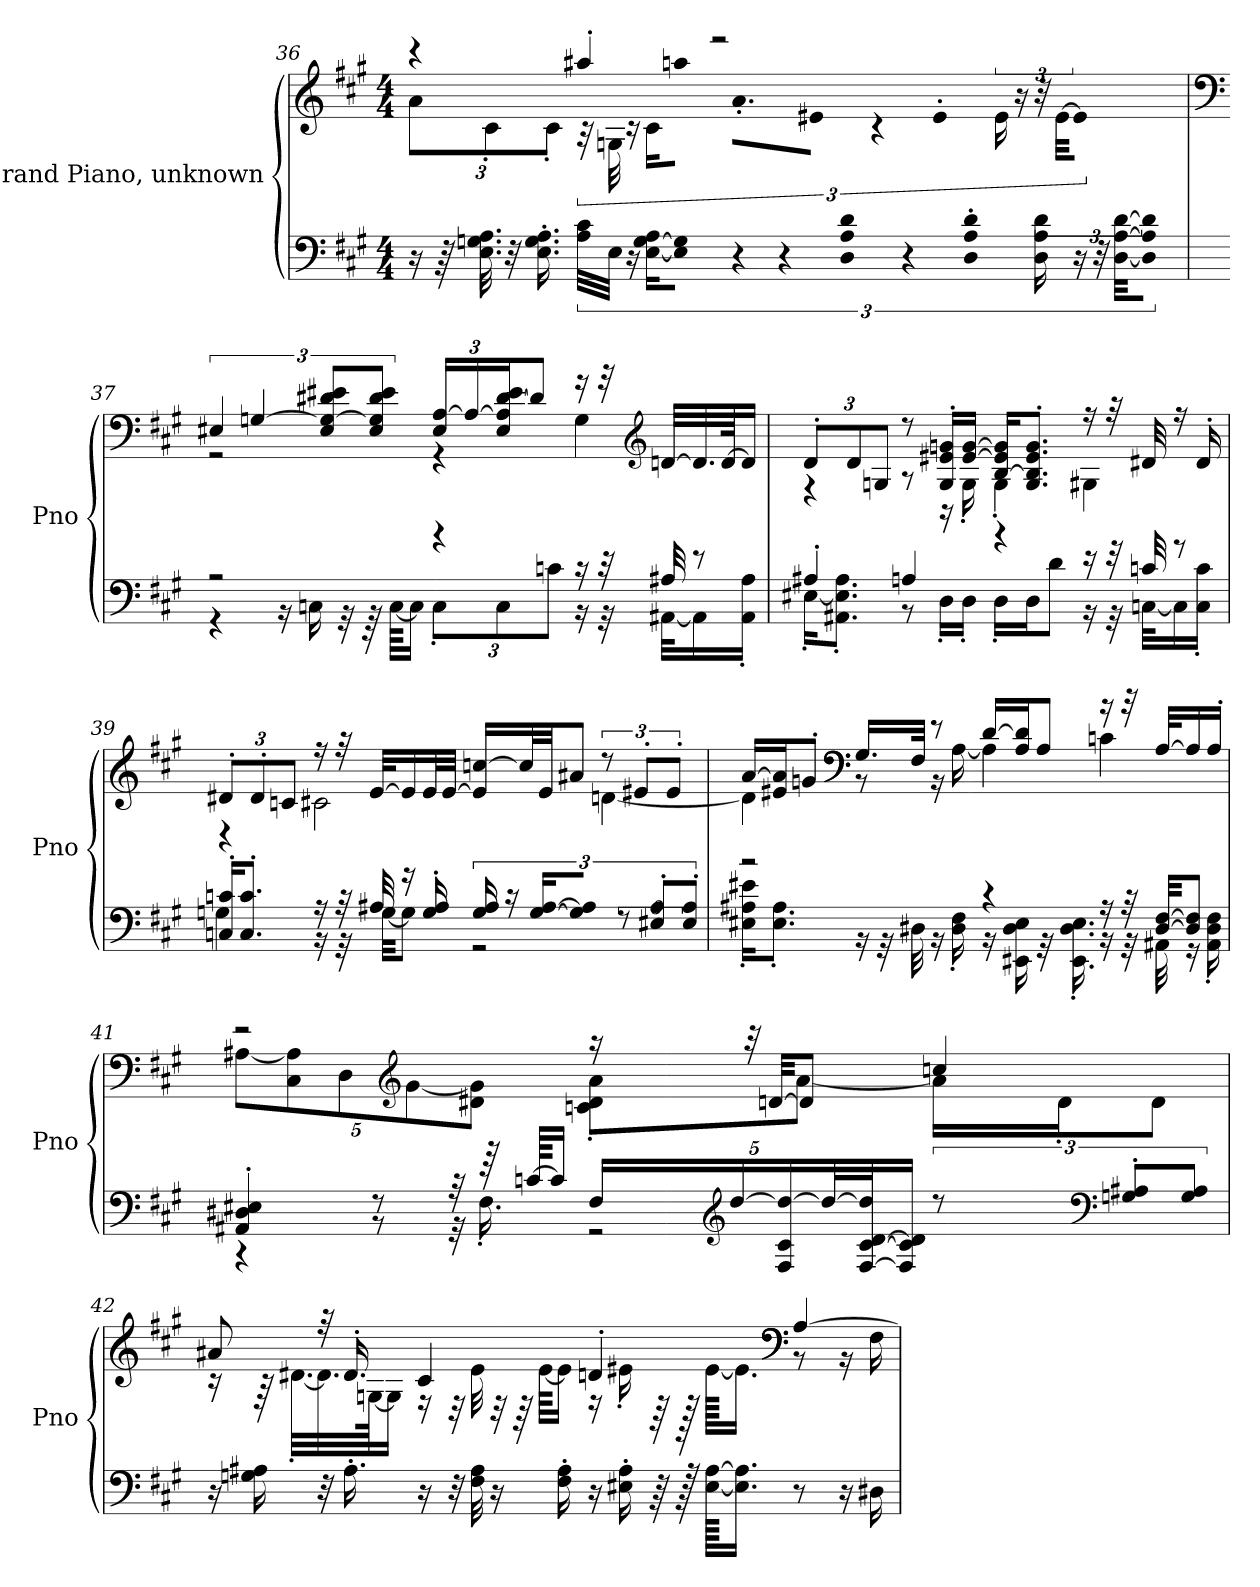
**kern	**kern
*part1	*part1
*staff2	*staff1
*I"Grand Piano, unknown	*
*I'Pno	*
!!LO:LB:g=z
*clefF4	*clefG2
*k[f#c#g#]	*k[f#c#g#]
*M4/4	*M4/4
=36	=36
*	*^
*	*	*Xbrackettup
16r	4r	12a\L
64r	.	.
32.E\ 32.Gn\ 32.A\	.	.
.	.	12c#'\
32r	.	.
16.E\' 16.G\' 16.A\'	.	.
.	.	12c#'\J
*	*	*brackettup
48A\ 48c#\LLL	4aa#X'/	48r
48E\JJJ	.	48Gn\
24r	.	24r
[24E\ [24G\ 24A\KL	.	24c#\KL
8E\] 8G\]J	.	8aan\J
16r	2r	16.a'\LL
32r	.	.
32D\ 32A\ 32d\	.	32e#X\JJk
16r	.	16r
16D\' 16A\' 16d\'	.	16e#'\
24D\ 24A\ 24d\	.	24e#\
24r	.	24r
48r	.	48r
[48D\ [48A\ [48d\KKL	.	[48e#\KKL
8D\] 8A\] 8d\]J	.	8e#\J]
!!LO:PB:g=z	!!
=37	=37	=37
*	*clefF4	*
*^	*	*
2r	4r	6E#X/	2r
.	.	[6Gn/	.
.	16r	.	.
.	16Cn\	.	.
.	.	12E#/ 12G/_ 12d#X/ 12e#X/L	.
.	32r	.	.
.	64r	.	.
.	.	12E#/ 12G/] 12d#/ 12e#/J	.
.	[64C\KKLL	.	.
.	16C\JJ]	.	.
*	*Xbrackettup	*Xbrackettup	*
4r	12C'\L	24E#/ [24A/LL	4r
.	.	24A/_	.
.	12C\	24E#/ 24A/] [24d#/ 24e#/J	.
.	.	8d#/J]	.
.	12cn\J	.	.
16r	16r	16r	4G\
32r	32r	32r	.
*	*	*clefG2	*
32A#X/	[32AA#X\KLL	[32dn/LLL	.
8r	16AA#\]	32.d/]	.
.	.	[64d/JK	.
.	16AA#\' 16A#\'JJ	16d/JJ]	.
!!LO:LB:g=z	!!
=38	=38	=38	=38
4A#X'/	[16E#X'\KL	12d'/L	4r
.	8.AA#X\' 8.E#\]' 8.A#\'J	.	.
.	.	12d/	.
.	.	12Gn/J	.
4An/	8r	8r	8r
.	16D'\LL	16G/' 16e#X/' 16gn/'LL	16r
.	16D'\JJ	[16e#/ [16g/JJ	16G'\
4r	16D'\LL	[16B/ 16e#/] 16g/]KL	4G'\
.	16D\J	8.G/' 8.B/]' 8.e#/' 8.g/'J	.
.	8d\J	.	.
16r	16r	16r	4G#X\
32r	32r	32r	.
32cn/	[32Cn\KLL	32d#X/	.
8r	16C\]	16r	.
.	16C\' 16c\'JJ	16d#'/	.
!!LO:LB:g=z	!!
=39	=39	=39	=39
16Cn/' 16cn/'KL	4Gn\	12d#X'/L	4r
8.C/' 8.c/'J	.	.	.
.	.	12d#'/	.
.	.	12cn/J	.
16r	16r	16r	2c#X\
32r	32r	32r	.
32A#X/	[32G\KKL	[32e/KLL	.
16r	8G\J]	16e/]	.
16G/' 16A#/'	.	32e/L	.
.	.	[32e/JJJ	.
*brackettup	*	*	*
24G/ 24A#/	2r	16e/] [16ccn/LL	.
24r	.	.	.
.	.	32cc/L]	.
[24G/ [24A#/KL	.	.	.
.	.	32e/JJ	.
8G/] 8A#/]J	.	8a#X/J	.
*	*	*brackettup	*
12r	.	12r	[4dn\
12E#X/' 12A#/'L	.	12e#X'/L	.
12E#/' 12A#/'J	.	12e#'/J	.
!!LO:LB:g=z	!!
=40	=40	=40	=40
2r	16E#X\' 16A#X\' 16e#X\'KL	[16a/LL	4d\]
.	8.E#\' 8.A#\'J	16e#X/ 16a/]J	.
.	.	8gn'/J	.
*	*	*clefF4	*
.	16r	16.G#/LL	8r
.	32r	.	.
.	32D#X\	32F#/JJk	.
.	16r	8r	16r
.	16D#\' 16F#\'	.	[16A\
4r	16r	[16d/LL	4A\]
.	16EE#X\ 16D#\ 16E#\	16A/ 16d/]J	.
.	32r	8A/J	.
.	16.EE#\' 16.D#\' 16.E#\'	.	.
16r	16r	16r	4cn\
32r	32r	32r	.
[32D#/ [32F#/KKL	32AA#X\	[32A/KLL	.
8D#/] 8F#/]J	16r	16A/]	.
.	16AA#\' 16D#\' 16F#\'	16A'/JJ	.
!!LO:LB:g=z	!!
=41	=41	=41	=41
*	*	*	*Xbrackettup
4AA#X/' 4D#X/' 4E#X/'	4r	2r	[10A#X\L
.	.	.	10C#\ 10A#\]
.	.	.	10D\
8r	8r	.	.
*	*	*clefG2	*
.	.	.	[10g#\
32r	32r	.	.
.	.	.	10d#X\ 10g#\]J
64r	16.F#'\	.	.
[64cn/KKLL	.	.	.
16c/JJ]	.	.	.
*Xbrackettup	*	*	*
20F#/LL	2r	16r	8cn\' 8d#\' 8a\'L
*clefG2	*	*	*
[20dd/	.	.	.
.	.	32r	.
.	.	[32dn/KKL	.
20F#/ 20c/ 20dd/_	.	.	.
.	.	8d/J]	[8a\J
40dd/L_	.	.	.
[40F#/ [40c/ [40d/ 40dd/]J	.	.	.
20F#/] 20c/] 20d/]JJ	.	.	.
*brackettup	*	*	*
12r	.	4ccn/	16a\LL]
.	.	.	16d'\J
*clefF4	*	*	*
12Gn/' 12A#X/'L	.	.	.
.	.	.	8d\J
12G/ 12A#/J	.	.	.
*v	*v	*	*
!!LO:PB:g=z	!!
=42	=42	=42
16r	8a#X/	16r
16Gn\ 16A#X\	.	64r
.	.	[32.d#X'\LLL
32r	32r	32.d#\]
16.A#'\	16.d#'/	.
.	.	[64Gn\JK
.	.	16G\JJ]
16r	4c#/	16r
32r	.	32r
32F#\ 32A#\	.	32e\
16r	.	32r
.	.	64r
.	.	[64e\KKLL
16F#\' 16A#\'	.	16e\JJ]
16r	4dn'/	16r
16E#X\' 16A#\'	.	16e#X'\
64r	.	64r
128r	.	128r
[128E#\ [128A#\KKKLL	.	[128e#\KKKLL
16.E#\] 16.A#\]JJ	.	16.e#\JJ]
*	*clefF4	*
8r	[4A/	8r
16r	.	16r
16D#X\	.	16F#\
*	*v	*v
=	=
*-	*-
